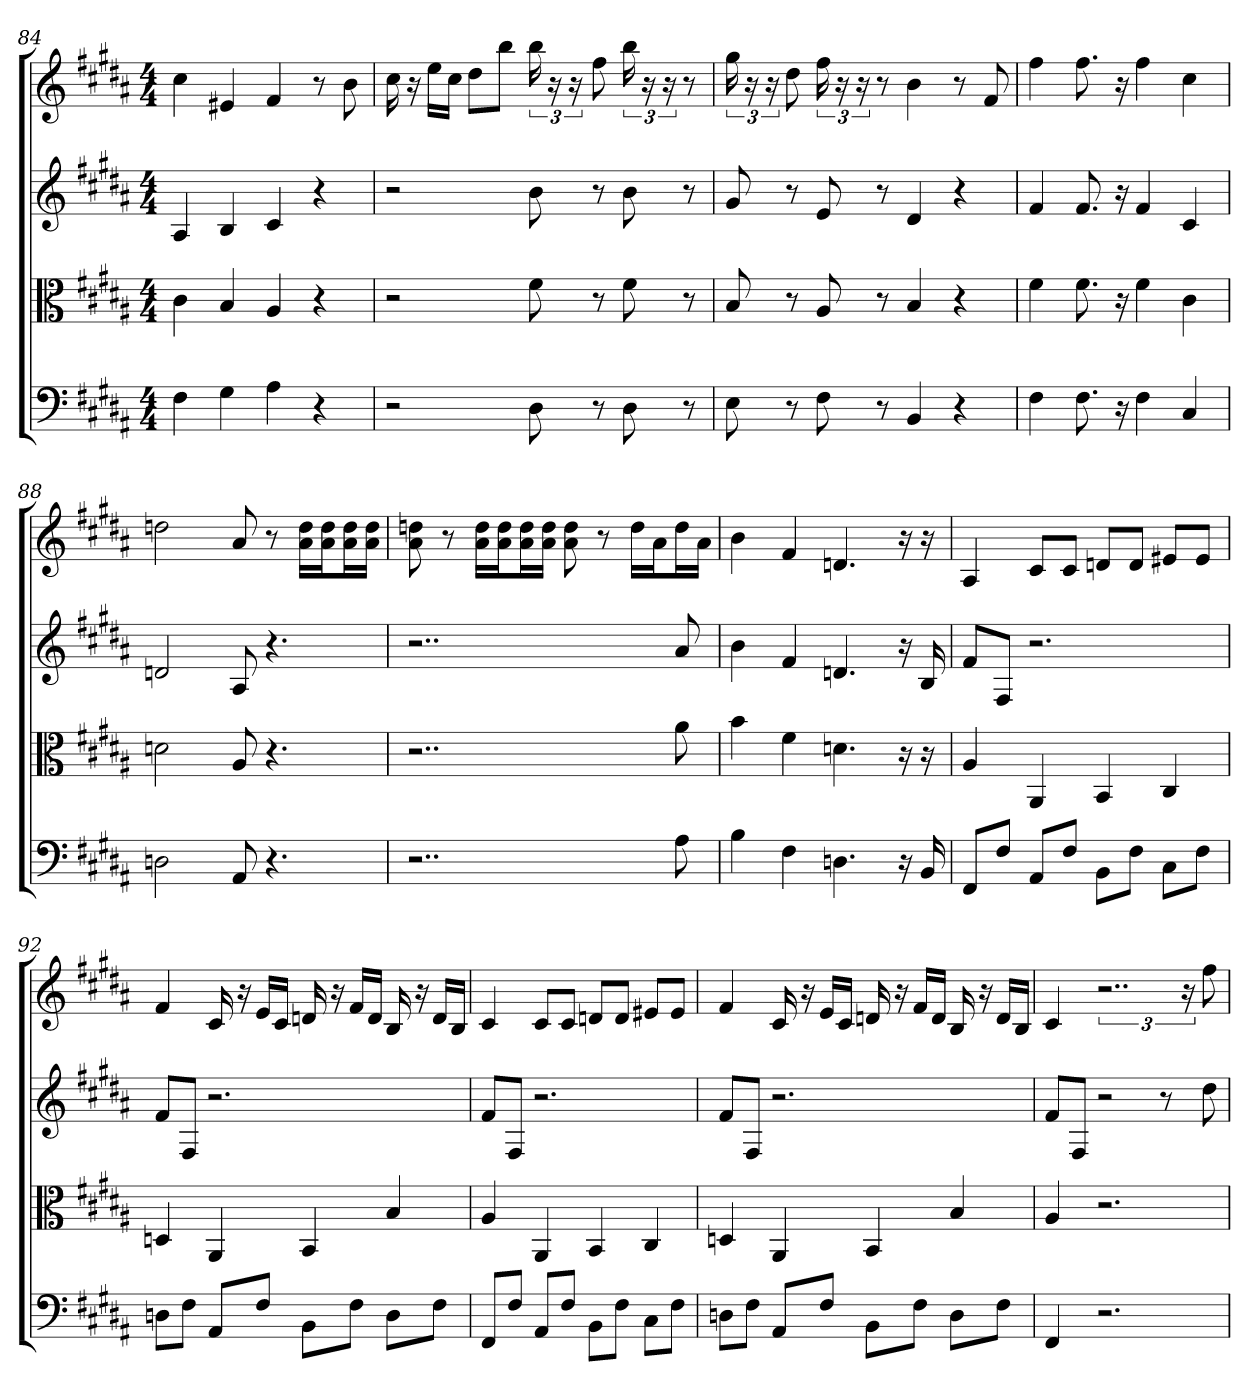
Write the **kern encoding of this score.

**kern	**kern	**kern	**kern
*part4	*part3	*part2	*part1
*staff4	*staff3	*staff2	*staff1
*clefF4	*clefC3	*clefG2	*clefG2
*k[f#c#g#d#a#]	*k[f#c#g#d#a#]	*k[f#c#g#d#a#]	*k[f#c#g#d#a#]
*B:	*B:	*B:	*B:
*M4/4	*M4/4	*M4/4	*M4/4
=84	=84	=84	=84
4F#	4c#	4A#	4cc#
4G#	4B	4B	4e#X
4A#	4A#	4c#	4f#
4r	4r	4r	8r
.	.	.	8b
=85	=85	=85	=85
2r	2r	2r	16cc#
.	.	.	16r
.	.	.	16ee\LL
.	.	.	16cc#\JJ
.	.	.	8dd#\L
.	.	.	8bb\J
8D#	8f#	8b	24bb
.	.	.	24r
.	.	.	24r
8r	8r	8r	8ff#
8D#	8f#	8b	24bb
.	.	.	24r
.	.	.	24r
8r	8r	8r	8r
=86	=86	=86	=86
8E	8B	8g#	24gg#
.	.	.	24r
.	.	.	24r
8r	8r	8r	8dd#
8F#	8A#	8e	24ff#
.	.	.	24r
.	.	.	24r
8r	8r	8r	8r
4BB	4B	4d#	4b
4r	4r	4r	8r
.	.	.	8f#
=87	=87	=87	=87
4F#	4f#	4f#	4ff#
8.F#	8.f#	8.f#	8.ff#
16r	16r	16r	16r
4F#	4f#	4f#	4ff#
4C#	4c#	4c#	4cc#
=88	=88	=88	=88
2Dn	2dn	2dn	2ddn
8AA#	8A#	8A#	8a#
4.r	4.r	4.r	8r
.	.	.	16a#\ 16dd\LL
.	.	.	16a#\ 16dd\J
.	.	.	16a#\ 16dd\L
.	.	.	16a#\ 16dd\JJ
=89	=89	=89	=89
2..r	2..r	2..r	8a# 8ddn
.	.	.	8r
.	.	.	16a#\ 16dd\LL
.	.	.	16a#\ 16dd\J
.	.	.	16a#\ 16dd\L
.	.	.	16a#\ 16dd\JJ
.	.	.	8a# 8dd
.	.	.	8r
.	.	.	16dd\LL
.	.	.	16a#\J
8A#	8a#	8a#	16dd\L
.	.	.	16a#\JJ
=90	=90	=90	=90
4B	4b	4b	4b
4F#	4f#	4f#	4f#
4.Dn	4.dn	4.dn	4.dn
16r	16r	16r	16r
16BB	16r	16B	16r
=91	=91	=91	=91
8FF#/L	4A#	8f#/L	4A#
8F#/J	.	8F#/J	.
8AA#/L	4AA#	2.r	8c#/L
8F#/J	.	.	8c#/J
8BB\L	4BB	.	8dn/L
8F#\J	.	.	8d/J
8C#\L	4C#	.	8e#X/L
8F#\J	.	.	8e#/J
=92	=92	=92	=92
8Dn\L	4Dn	8f#/L	4f#
8F#\J	.	8F#/J	.
8AA#/L	4AA#	2.r	16c#
.	.	.	16r
8F#/J	.	.	16e/LL
.	.	.	16c#/JJ
8BB\L	4BB	.	16dn
.	.	.	16r
8F#\J	.	.	16f#/LL
.	.	.	16d/JJ
8D\L	4B	.	16B
.	.	.	16r
8F#\J	.	.	16d/LL
.	.	.	16B/JJ
=93	=93	=93	=93
8FF#/L	4A#	8f#/L	4c#
8F#/J	.	8F#/J	.
8AA#/L	4AA#	2.r	8c#/L
8F#/J	.	.	8c#/J
8BB\L	4BB	.	8dn/L
8F#\J	.	.	8d/J
8C#\L	4C#	.	8e#X/L
8F#\J	.	.	8e#/J
=94	=94	=94	=94
8Dn\L	4Dn	8f#/L	4f#
8F#\J	.	8F#/J	.
8AA#/L	4AA#	2.r	16c#
.	.	.	16r
8F#/J	.	.	16e/LL
.	.	.	16c#/JJ
8BB\L	4BB	.	16dn
.	.	.	16r
8F#\J	.	.	16f#/LL
.	.	.	16d/JJ
8D\L	4B	.	16B
.	.	.	16r
8F#\J	.	.	16d/LL
.	.	.	16B/JJ
=95	=95	=95	=95
4FF#	4A#	8f#/L	4c#
.	.	8F#/J	.
2.r	2.r	2r	3..r
.	.	8r	.
.	.	.	24r
.	.	8dd#	8ff#
=	=	=	=
*-	*-	*-	*-
